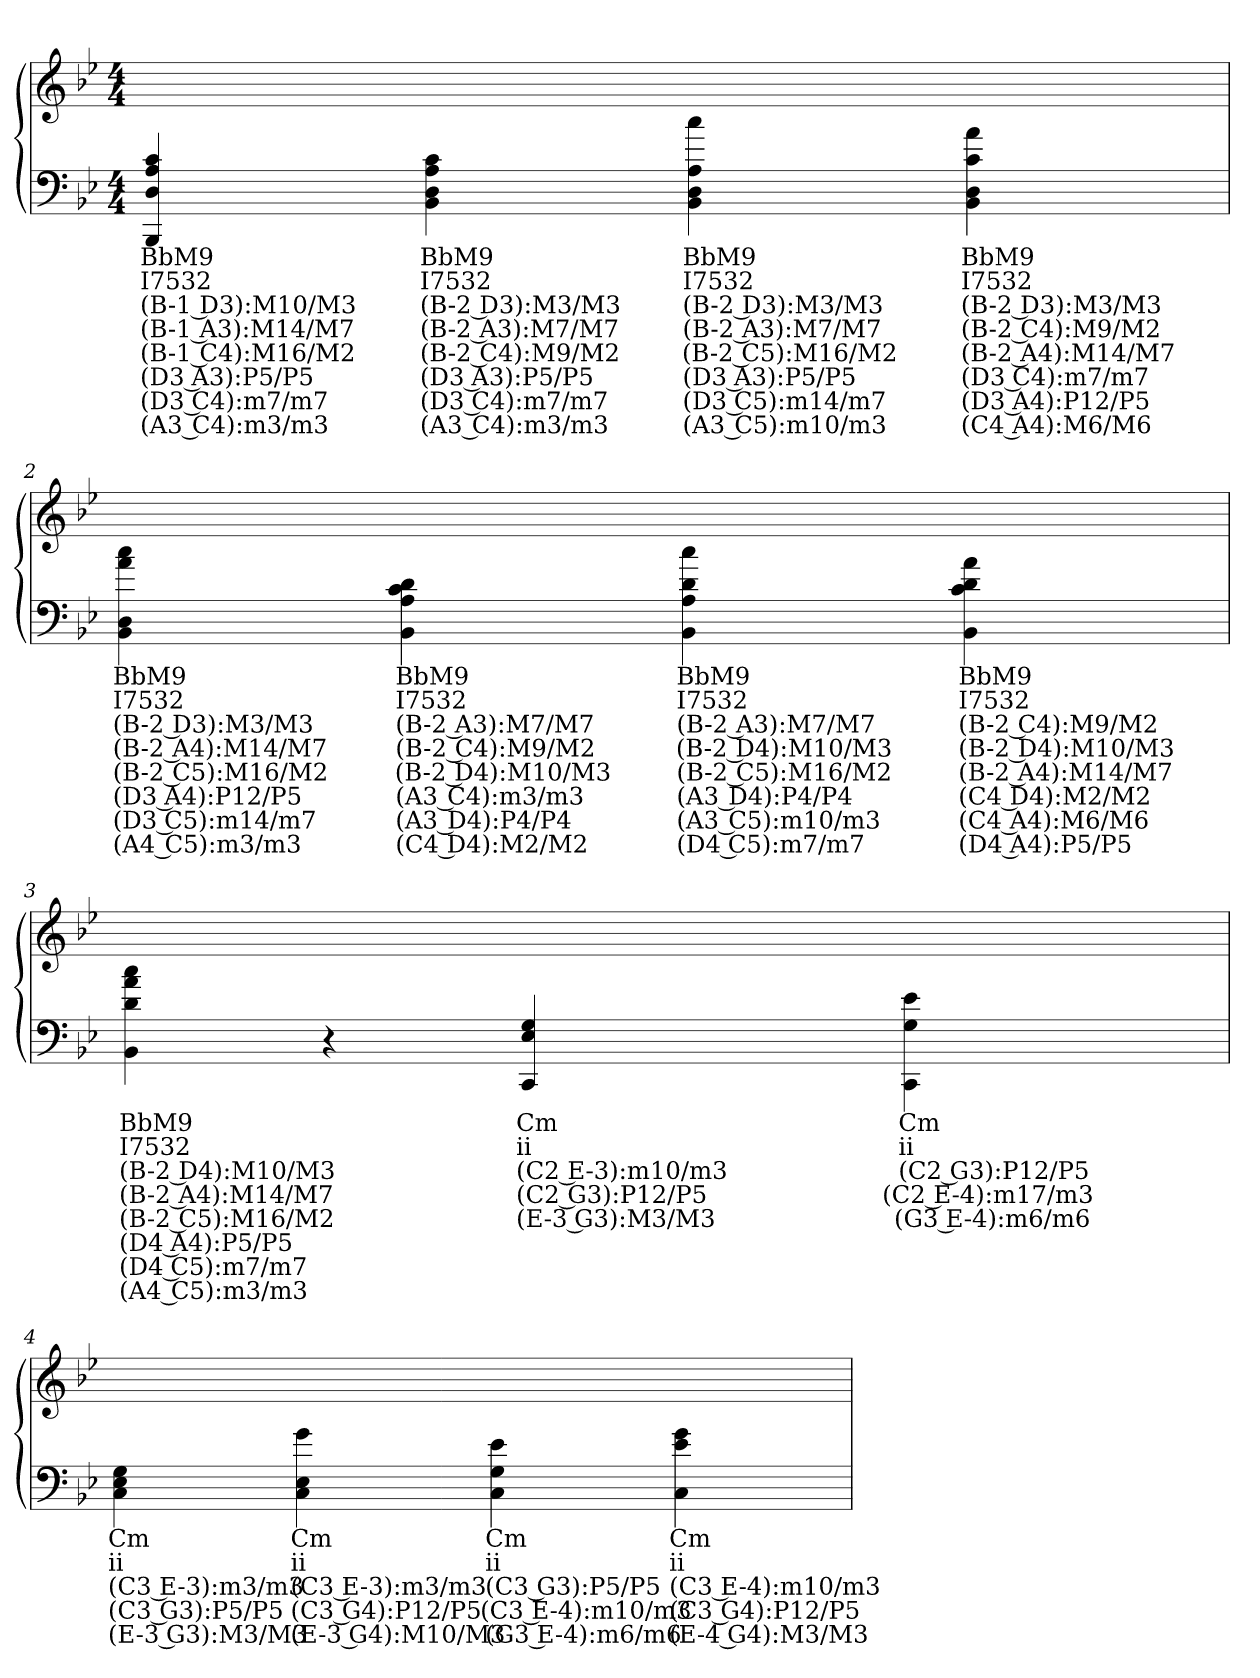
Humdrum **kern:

**kern	**text	**text	**text	**text	**text	**text	**text	**text	**kern
*part2	*part2	*part2	*part2	*part2	*part2	*part2	*part2	*part2	*part1
*staff2	*staff2	*staff2	*staff2	*staff2	*staff2	*staff2	*staff2	*staff2	*staff1
*clefF4	*	*	*	*	*	*	*	*	*clefG2
*k[b-e-]	*	*	*	*	*	*	*	*	*k[b-e-]
*B-:	*	*	*	*	*	*	*	*	*B-:
*M4/4	*	*	*	*	*	*	*	*	*M4/4
*MM60	*	*	*	*	*	*	*	*	*MM60
=1	=1	=1	=1	=1	=1	=1	=1	=1	=1
4BBB- 4D 4A 4c	BbM9	I7532	(B-1 D3):M10/M3	(B-1 A3):M14/M7	(B-1 C4):M16/M2	(D3 A3):P5/P5	(D3 C4):m7/m7	(A3 C4):m3/m3	1ryy
4BB- 4D 4A 4c	BbM9	I7532	(B-2 D3):M3/M3	(B-2 A3):M7/M7	(B-2 C4):M9/M2	(D3 A3):P5/P5	(D3 C4):m7/m7	(A3 C4):m3/m3	.
4BB- 4D 4A 4cc	BbM9	I7532	(B-2 D3):M3/M3	(B-2 A3):M7/M7	(B-2 C5):M16/M2	(D3 A3):P5/P5	(D3 C5):m14/m7	(A3 C5):m10/m3	.
4BB- 4D 4c 4a	BbM9	I7532	(B-2 D3):M3/M3	(B-2 C4):M9/M2	(B-2 A4):M14/M7	(D3 C4):m7/m7	(D3 A4):P12/P5	(C4 A4):M6/M6	.
=2	=2	=2	=2	=2	=2	=2	=2	=2	=2
4BB- 4D 4a 4cc	BbM9	I7532	(B-2 D3):M3/M3	(B-2 A4):M14/M7	(B-2 C5):M16/M2	(D3 A4):P12/P5	(D3 C5):m14/m7	(A4 C5):m3/m3	1ryy
4BB- 4A 4c 4d	BbM9	I7532	(B-2 A3):M7/M7	(B-2 C4):M9/M2	(B-2 D4):M10/M3	(A3 C4):m3/m3	(A3 D4):P4/P4	(C4 D4):M2/M2	.
4BB- 4A 4d 4cc	BbM9	I7532	(B-2 A3):M7/M7	(B-2 D4):M10/M3	(B-2 C5):M16/M2	(A3 D4):P4/P4	(A3 C5):m10/m3	(D4 C5):m7/m7	.
4BB- 4c 4d 4a	BbM9	I7532	(B-2 C4):M9/M2	(B-2 D4):M10/M3	(B-2 A4):M14/M7	(C4 D4):M2/M2	(C4 A4):M6/M6	(D4 A4):P5/P5	.
=3	=3	=3	=3	=3	=3	=3	=3	=3	=3
4BB- 4d 4a 4cc	BbM9	I7532	(B-2 D4):M10/M3	(B-2 A4):M14/M7	(B-2 C5):M16/M2	(D4 A4):P5/P5	(D4 C5):m7/m7	(A4 C5):m3/m3	1ryy
4r	.	.	.	.	.	.	.	.	.
4CC 4E- 4G	Cm	ii	(C2 E-3):m10/m3	(C2 G3):P12/P5	(E-3 G3):M3/M3	.	.	.	.
4CC 4G 4e-	Cm	ii	(C2 G3):P12/P5	(C2 E-4):m17/m3	(G3 E-4):m6/m6	.	.	.	.
=4	=4	=4	=4	=4	=4	=4	=4	=4	=4
4C 4E- 4G	Cm	ii	(C3 E-3):m3/m3	(C3 G3):P5/P5	(E-3 G3):M3/M3	.	.	.	1ryy
4C 4E- 4g	Cm	ii	(C3 E-3):m3/m3	(C3 G4):P12/P5	(E-3 G4):M10/M3	.	.	.	.
4C 4G 4e-	Cm	ii	(C3 G3):P5/P5	(C3 E-4):m10/m3	(G3 E-4):m6/m6	.	.	.	.
4C 4e- 4g	Cm	ii	(C3 E-4):m10/m3	(C3 G4):P12/P5	(E-4 G4):M3/M3	.	.	.	.
=	=	=	=	=	=	=	=	=	=
*-	*-	*-	*-	*-	*-	*-	*-	*-	*-
